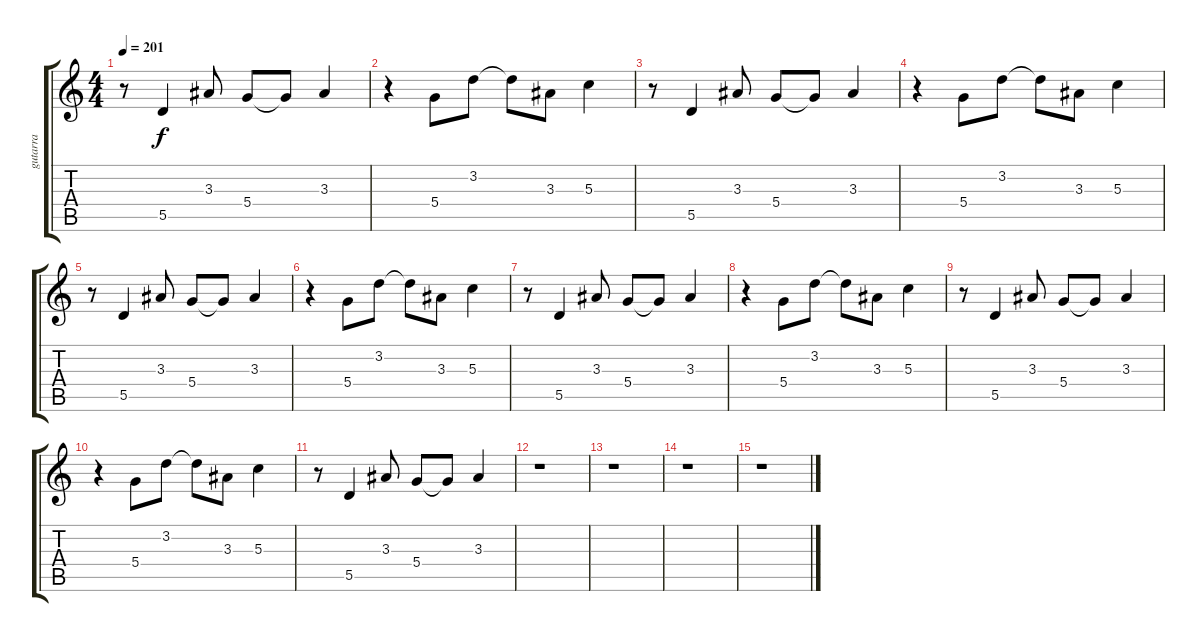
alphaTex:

\track ("gutarra" "gutarra") {instrument acousticguitarnylon}
\staff {score tabs}
\tuning (E4 B3 G3 D3 A2 E2) {hide}
\ts (4 4)
\tempo 201
\clef g2
\ks c
r.8{dy f} 5.5.4 3.3.8 5.4.8 5.4{t}.8 3.3.4 |
r.4 5.4.8 3.2.8 3.2{t}.8 3.3.8 5.3.4 |
r.8 5.5.4 3.3.8 5.4.8 5.4{t}.8 3.3.4 |
r.4 5.4.8 3.2.8 3.2{t}.8 3.3.8 5.3.4 |
r.8 5.5.4 3.3.8 5.4.8 5.4{t}.8 3.3.4 |
r.4 5.4.8 3.2.8 3.2{t}.8 3.3.8 5.3.4 |
r.8 5.5.4 3.3.8 5.4.8 5.4{t}.8 3.3.4 |
r.4 5.4.8 3.2.8 3.2{t}.8 3.3.8 5.3.4 |
r.8 5.5.4 3.3.8 5.4.8 5.4{t}.8 3.3.4 |
r.4 5.4.8 3.2.8 3.2{t}.8 3.3.8 5.3.4 |
r.8 5.5.4 3.3.8 5.4.8 5.4{t}.8 3.3.4 |
r.1 |
r.1 |
r.1 |
r.1
